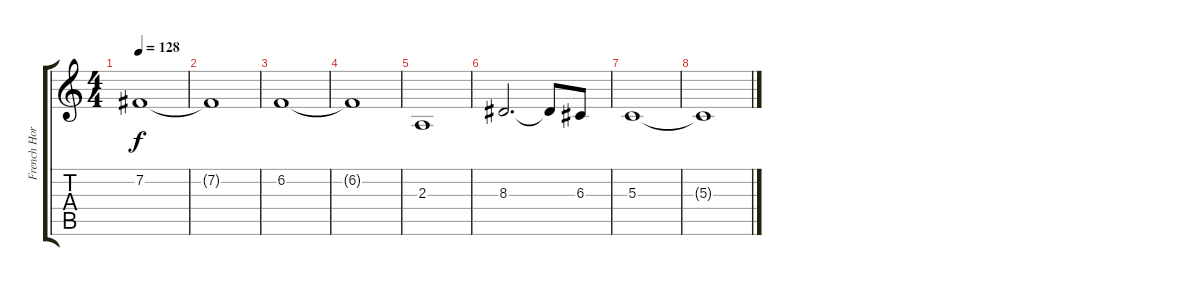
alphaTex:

\track ("French Horn" "French Hor") {instrument frenchhorn}
\staff {score tabs}
\tuning (E4 B3 G3 D3 A2 E2) {hide}
\ts (4 4)
\tempo 128
\clef g2
\ks c
7.2.1{dy f} |
7.2{t}.1 |
6.2.1 |
6.2{t}.1 |
2.3.1 |
8.3.2{d} 8.3{t}.8 6.3.8 |
5.3.1 |
5.3{t}.1
